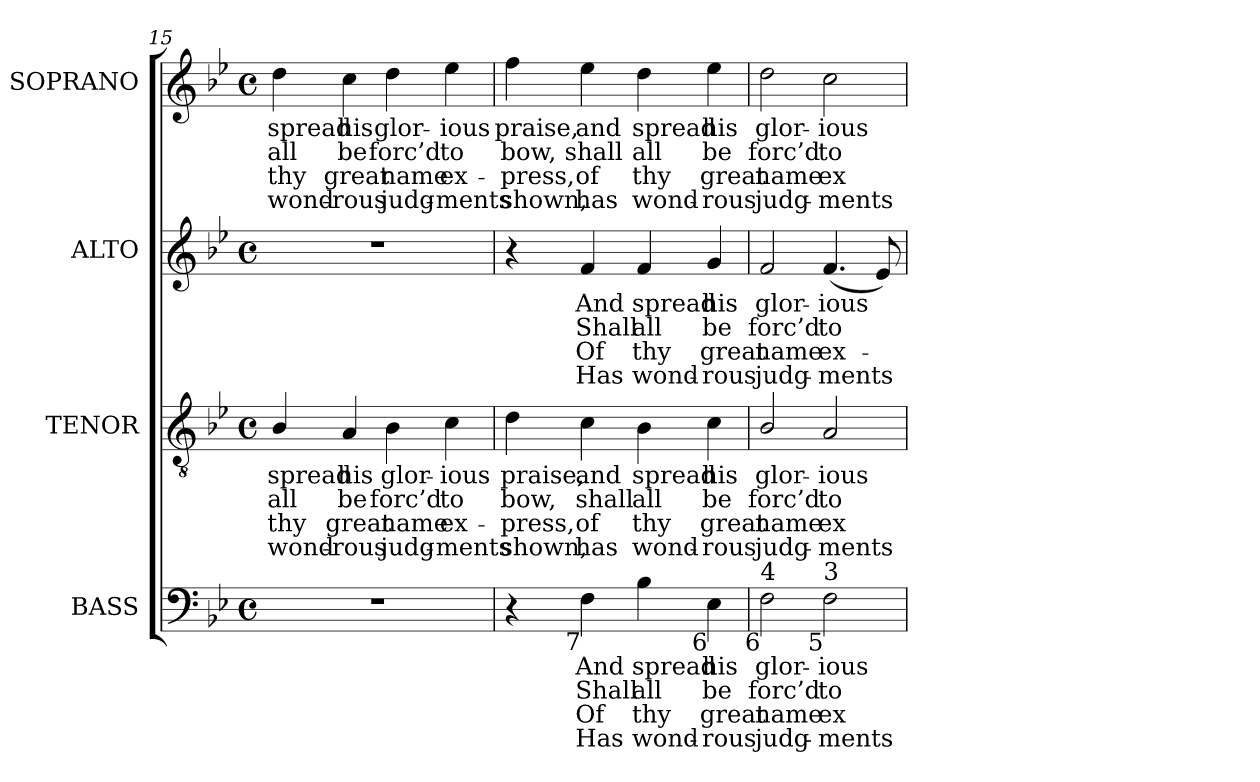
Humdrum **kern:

**kern	**text	**text	**text	**text	**kern	**text	**text	**text	**text	**kern	**text	**text	**text	**text	**kern	**text	**text	**text	**text
*part4	*part4	*part4	*part4	*part4	*part3	*part3	*part3	*part3	*part3	*part2	*part2	*part2	*part2	*part2	*part1	*part1	*part1	*part1	*part1
*staff4	*staff4	*staff4	*staff4	*staff4	*staff3	*staff3	*staff3	*staff3	*staff3	*staff2	*staff2	*staff2	*staff2	*staff2	*staff1	*staff1	*staff1	*staff1	*staff1
*I"BASS	*	*	*	*	*I"TENOR	*	*	*	*	*I"ALTO	*	*	*	*	*I"SOPRANO	*	*	*	*
*I'B.	*	*	*	*	*I'T.	*	*	*	*	*I'A.	*	*	*	*	*I'S.	*	*	*	*
*clefF4	*	*	*	*	*clefGv2	*	*	*	*	*clefG2	*	*	*	*	*clefG2	*	*	*	*
*	*	*	*	*	*ITrd7c12	*	*	*	*	*	*	*	*	*	*	*	*	*	*
*k[b-e-]	*	*	*	*	*k[b-e-]	*	*	*	*	*k[b-e-]	*	*	*	*	*k[b-e-]	*	*	*	*
*B-:	*	*	*	*	*B-:	*	*	*	*	*B-:	*	*	*	*	*B-:	*	*	*	*
*M4/4	*	*	*	*	*M4/4	*	*	*	*	*M4/4	*	*	*	*	*M4/4	*	*	*	*
*met(c)	*	*	*	*	*met(c)	*	*	*	*	*met(c)	*	*	*	*	*met(c)	*	*	*	*
=15	=15	=15	=15	=15	=15	=15	=15	=15	=15	=15	=15	=15	=15	=15	=15	=15	=15	=15	=15
!	!	!	!	!	!	!LO:LY:b:color=#000000	!LO:LY:b:color=#000000	!LO:LY:b:color=#000000	!LO:LY:b:color=#000000	!	!	!	!	!	!	!	!	!	!
!	!	!	!	!	!	!	!	!	!	!	!	!	!	!	!	!LO:LY:b:color=#000000	!LO:LY:b:color=#000000	!LO:LY:b:color=#000000	!LO:LY:b:color=#000000
1r	.	.	.	.	4BB-i/	spread	all	thy	wond-	1r	.	.	.	.	4ddi\	spread	all	thy	wond-
!	!	!	!	!	!	!LO:LY:b:color=#000000	!LO:LY:b:color=#000000	!LO:LY:b:color=#000000	!LO:LY:b:color=#000000	!	!	!	!	!	!	!	!	!	!
!	!	!	!	!	!	!	!	!	!	!	!	!	!	!	!	!LO:LY:b:color=#000000	!LO:LY:b:color=#000000	!LO:LY:b:color=#000000	!LO:LY:b:color=#000000
.	.	.	.	.	4AAi/	his	be	-great	rous	.	.	.	.	.	4cci\	his	be	-great	rous
!	!	!	!	!	!	!LO:LY:b:color=#000000	!LO:LY:b:color=#000000	!LO:LY:b:color=#000000	!LO:LY:b:color=#000000	!	!	!	!	!	!	!	!	!	!
!	!	!	!	!	!	!	!	!	!	!	!	!	!	!	!	!LO:LY:b:color=#000000	!LO:LY:b:color=#000000	!LO:LY:b:color=#000000	!LO:LY:b:color=#000000
.	.	.	.	.	4BB-i\	glor-	forc’d	name	judg-	.	.	.	.	.	4ddi\	glor-	forc’d	name	judg-
!	!	!	!	!	!	!LO:LY:b:color=#000000	!LO:LY:b:color=#000000	!LO:LY:b:color=#000000	!LO:LY:b:color=#000000	!	!	!	!	!	!	!	!	!	!
!	!	!	!	!	!	!	!	!	!	!	!	!	!	!	!	!LO:LY:b:color=#000000	!LO:LY:b:color=#000000	!LO:LY:b:color=#000000	!LO:LY:b:color=#000000
.	.	.	.	.	4Ci\	-ious	to	-ex-	-ments	.	.	.	.	.	4ee-i\	-ious	to	-ex-	-ments
=16	=16	=16	=16	=16	=16	=16	=16	=16	=16	=16	=16	=16	=16	=16	=16	=16	=16	=16	=16
!	!	!	!	!	!	!LO:LY:b:color=#000000	!LO:LY:b:color=#000000	!LO:LY:b:color=#000000	!LO:LY:b:color=#000000	!	!	!	!	!	!	!	!	!	!
!	!	!	!	!	!	!	!	!	!	!	!	!	!	!	!	!LO:LY:b:color=#000000	!LO:LY:b:color=#000000	!LO:LY:b:color=#000000	!LO:LY:b:color=#000000
4r	.	.	.	.	4Di\	praise,	bow,	press,	shown,	4r	.	.	.	.	4ffi\	praise,	bow,	press,	shown,
!	!LO:LY:b:color=#000000	!LO:LY:b:color=#000000	!LO:LY:b:color=#000000	!LO:LY:b:color=#000000	!	!	!	!	!	!	!	!	!	!	!	!	!	!	!
!	!	!	!	!	!	!LO:LY:b:color=#000000	!LO:LY:b:color=#000000	!LO:LY:b:color=#000000	!LO:LY:b:color=#000000	!	!	!	!	!	!	!	!	!	!
!	!	!	!	!	!	!	!	!	!	!	!LO:LY:b:color=#000000	!LO:LY:b:color=#000000	!LO:LY:b:color=#000000	!LO:LY:b:color=#000000	!	!	!	!	!
!LO:TX:b:rj:t=7	!	!	!	!	!	!	!	!	!	!	!	!	!	!	!	!	!	!	!
!	!	!	!	!	!	!	!	!	!	!	!	!	!	!	!	!LO:LY:b:color=#000000	!LO:LY:b:color=#000000	!LO:LY:b:color=#000000	!LO:LY:b:color=#000000
4Fi\	And	Shall	Of	Has	4Ci\	and	shall	of	has	4fi/	And	Shall	Of	Has	4ee-i\	and	shall	of	has
!	!LO:LY:b:color=#000000	!LO:LY:b:color=#000000	!LO:LY:b:color=#000000	!LO:LY:b:color=#000000	!	!	!	!	!	!	!	!	!	!	!	!	!	!	!
!	!	!	!	!	!	!LO:LY:b:color=#000000	!LO:LY:b:color=#000000	!LO:LY:b:color=#000000	!LO:LY:b:color=#000000	!	!	!	!	!	!	!	!	!	!
!	!	!	!	!	!	!	!	!	!	!	!LO:LY:b:color=#000000	!LO:LY:b:color=#000000	!LO:LY:b:color=#000000	!LO:LY:b:color=#000000	!	!	!	!	!
!	!	!	!	!	!	!	!	!	!	!	!	!	!	!	!	!LO:LY:b:color=#000000	!LO:LY:b:color=#000000	!LO:LY:b:color=#000000	!LO:LY:b:color=#000000
4B-i\	spread	all	thy	wond-	4BB-i\	spread	all	thy	wond-	4fi/	spread	all	thy	wond-	4ddi\	spread	all	thy	wond-
!	!LO:LY:b:color=#000000	!LO:LY:b:color=#000000	!LO:LY:b:color=#000000	!LO:LY:b:color=#000000	!	!	!	!	!	!	!	!	!	!	!	!	!	!	!
!	!	!	!	!	!	!LO:LY:b:color=#000000	!LO:LY:b:color=#000000	!LO:LY:b:color=#000000	!LO:LY:b:color=#000000	!	!	!	!	!	!	!	!	!	!
!	!	!	!	!	!	!	!	!	!	!	!LO:LY:b:color=#000000	!LO:LY:b:color=#000000	!LO:LY:b:color=#000000	!LO:LY:b:color=#000000	!	!	!	!	!
!LO:TX:b:rj:t=6	!	!	!	!	!	!	!	!	!	!	!	!	!	!	!	!	!	!	!
!	!	!	!	!	!	!	!	!	!	!	!	!	!	!	!	!LO:LY:b:color=#000000	!LO:LY:b:color=#000000	!LO:LY:b:color=#000000	!LO:LY:b:color=#000000
4E-i\	his	be	-great	rous	4Ci\	his	be	-great	rous	4gi/	his	be	-great	rous	4ee-i\	his	be	-great	rous
=17	=17	=17	=17	=17	=17	=17	=17	=17	=17	=17	=17	=17	=17	=17	=17	=17	=17	=17	=17
!	!LO:LY:b:color=#000000	!LO:LY:b:color=#000000	!LO:LY:b:color=#000000	!LO:LY:b:color=#000000	!	!	!	!	!	!	!	!	!	!	!	!	!	!	!
!	!	!	!	!	!	!LO:LY:b:color=#000000	!LO:LY:b:color=#000000	!LO:LY:b:color=#000000	!LO:LY:b:color=#000000	!	!	!	!	!	!	!	!	!	!
!	!	!	!	!	!	!	!	!	!	!	!LO:LY:b:color=#000000	!LO:LY:b:color=#000000	!LO:LY:b:color=#000000	!LO:LY:b:color=#000000	!	!	!	!	!
!LO:TX:b:rj:t=6	!	!	!	!	!	!	!	!	!	!	!	!	!	!	!	!	!	!	!
!LO:TX:t=4	!	!	!	!	!	!	!	!	!	!	!	!	!	!	!	!	!	!	!
!	!	!	!	!	!	!	!	!	!	!	!	!	!	!	!	!LO:LY:b:color=#000000	!LO:LY:b:color=#000000	!LO:LY:b:color=#000000	!LO:LY:b:color=#000000
2Fi\	glor-	forc’d	name	judg-	2BB-i/	glor-	forc’d	name	judg-	2fi/	glor-	forc’d	name	judg-	2ddi\	glor-	forc’d	name	judg-
!	!LO:LY:b:color=#000000	!LO:LY:b:color=#000000	!LO:LY:b:color=#000000	!LO:LY:b:color=#000000	!	!	!	!	!	!	!	!	!	!	!	!	!	!	!
!	!	!	!	!	!	!LO:LY:b:color=#000000	!LO:LY:b:color=#000000	!LO:LY:b:color=#000000	!LO:LY:b:color=#000000	!	!	!	!	!	!	!	!	!	!
!	!	!	!	!	!	!	!	!	!	!	!LO:LY:b:color=#000000	!LO:LY:b:color=#000000	!LO:LY:b:color=#000000	!LO:LY:b:color=#000000	!	!	!	!	!
!LO:TX:b:rj:t=5	!	!	!	!	!	!	!	!	!	!	!	!	!	!	!	!	!	!	!
!LO:TX:t=3	!	!	!	!	!	!	!	!	!	!	!	!	!	!	!	!	!	!	!
!	!	!	!	!	!	!	!	!	!	!	!	!	!	!	!	!LO:LY:b:color=#000000	!LO:LY:b:color=#000000	!LO:LY:b:color=#000000	!LO:LY:b:color=#000000
2Fi\	-ious	to	-ex-	-ments	2AAi/	-ious	to	-ex-	-ments	(4.fi/	-ious	to	-ex-	-ments	2cci\	-ious	to	-ex-	-ments
.	.	.	.	.	.	.	.	.	.	8e-i/)	.	.	.	.	.	.	.	.	.
=	=	=	=	=	=	=	=	=	=	=	=	=	=	=	=	=	=	=	=
*-	*-	*-	*-	*-	*-	*-	*-	*-	*-	*-	*-	*-	*-	*-	*-	*-	*-	*-	*-
